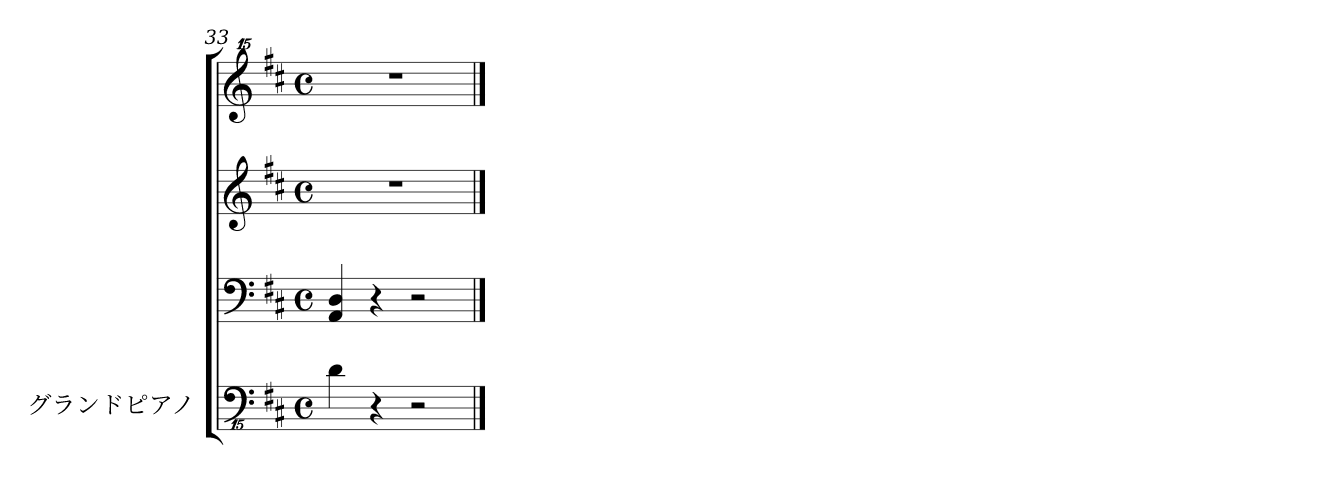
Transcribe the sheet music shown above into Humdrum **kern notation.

**kern	**kern	**kern	**kern
*part1	*part1	*part1	*part1
*staff4	*staff3	*staff2	*staff1
*I"グランドピアノ	*	*	*
*clefFvv4	*clefF4	*clefG2	*clefG^^2
*k[f#c#]	*k[f#c#]	*k[f#c#]	*k[f#c#]
*M4/4	*M4/4	*M4/4	*M4/4
*met(c)	*met(c)	*met(c)	*met(c)
=33	=33	=33	=33
4DD\	4AA/ 4D/	1r	1r
4r	4r	.	.
2r	2r	.	.
==	==	==	==
*-	*-	*-	*-
